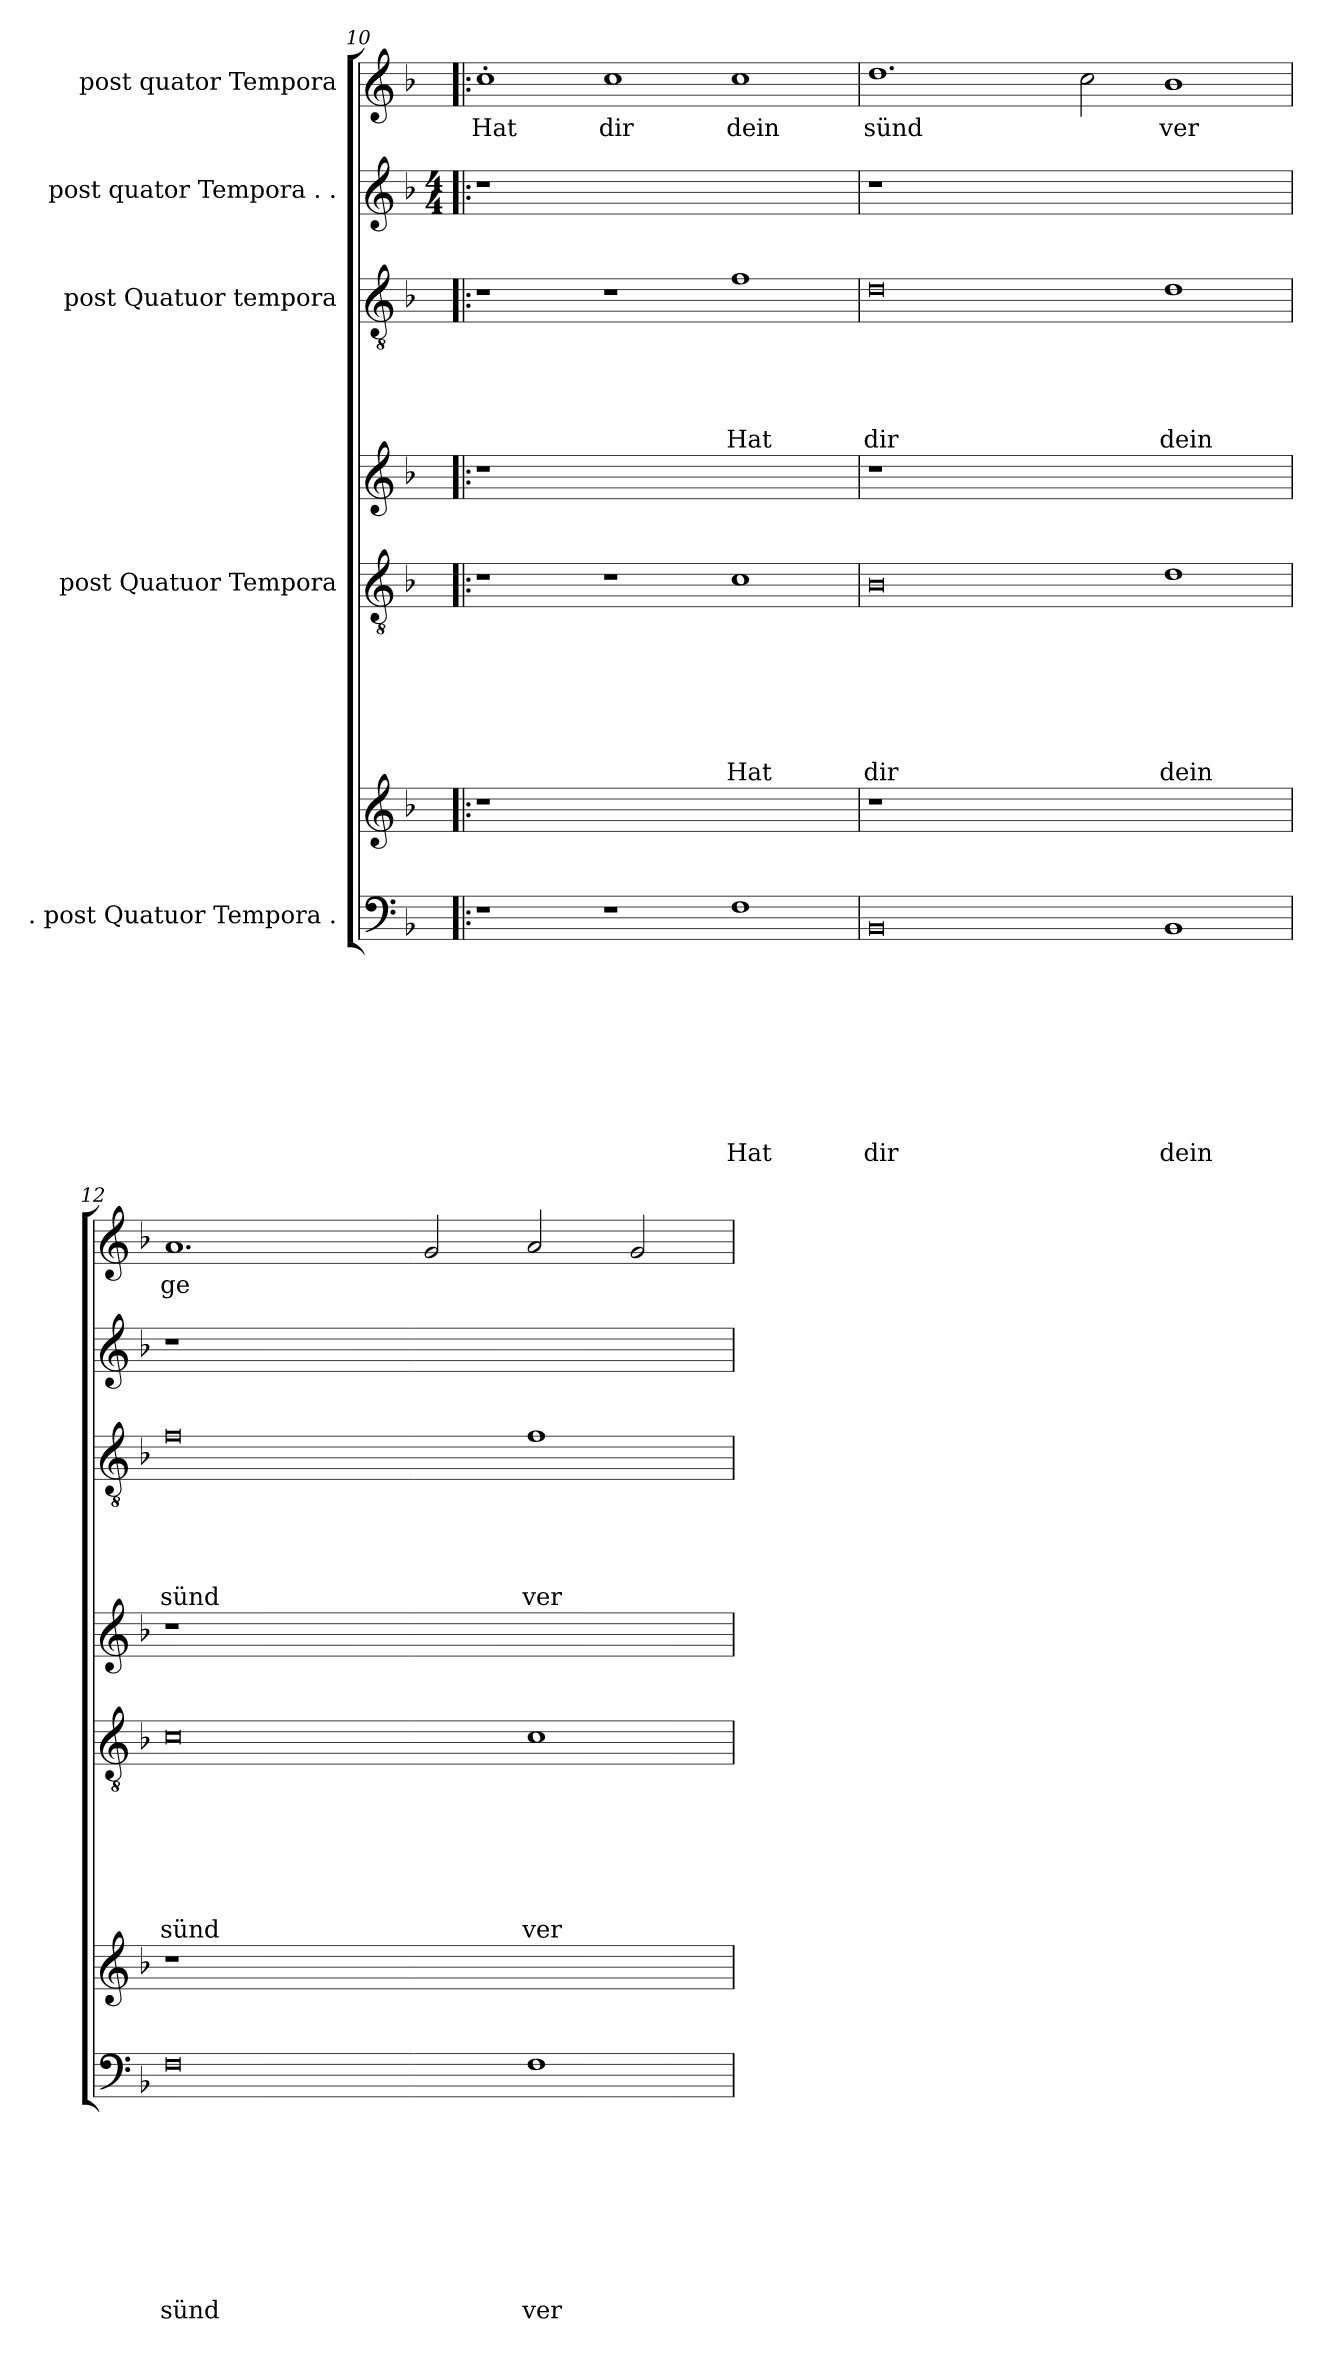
**kern	**text	**text	**text	**text	**text	**text	**text	**text	**text	**kern	**kern	**text	**text	**text	**text	**text	**text	**text	**kern	**kern	**text	**text	**text	**text	**text	**kern	**kern	**text
*part7	*part7	*part7	*part7	*part7	*part7	*part7	*part7	*part7	*part7	*part6	*part5	*part5	*part5	*part5	*part5	*part5	*part5	*part5	*part4	*part3	*part3	*part3	*part3	*part3	*part3	*part2	*part1	*part1
*staff7	*staff7	*staff7	*staff7	*staff7	*staff7	*staff7	*staff7	*staff7	*staff7	*staff6	*staff5	*staff5	*staff5	*staff5	*staff5	*staff5	*staff5	*staff5	*staff4	*staff3	*staff3	*staff3	*staff3	*staff3	*staff3	*staff2	*staff1	*staff1
*I". post Quatuor Tempora .	*	*	*	*	*	*	*	*	*	*	*I"post Quatuor Tempora	*	*	*	*	*	*	*	*	*I"post Quatuor tempora	*	*	*	*	*	*I"post quator Tempora . .	*I"post quator Tempora	*
*clefF4	*	*	*	*	*	*	*	*	*	*clefG2	*clefGv2	*	*	*	*	*	*	*	*clefG2	*clefGv2	*	*	*	*	*	*clefG2	*clefG2	*
*k[b-]	*	*	*	*	*	*	*	*	*	*k[b-]	*k[b-]	*	*	*	*	*	*	*	*k[b-]	*k[b-]	*	*	*	*	*	*k[b-]	*k[b-]	*
*F:	*	*	*	*	*	*	*	*	*	*F:	*F:	*	*	*	*	*	*	*	*F:	*F:	*	*	*	*	*	*F:	*F:	*
*	*	*	*	*	*	*	*	*	*	*	*	*	*	*	*	*	*	*	*	*	*	*	*	*	*	*M4/4	*	*
=10!|:	=10!|:	=10!|:	=10!|:	=10!|:	=10!|:	=10!|:	=10!|:	=10!|:	=10!|:	=10!|:	=10!|:	=10!|:	=10!|:	=10!|:	=10!|:	=10!|:	=10!|:	=10!|:	=10!|:	=10!|:	=10!|:	=10!|:	=10!|:	=10!|:	=10!|:	=10!|:	=10!|:	=10!|:
!	!	!	!	!	!	!	!	!	!	!	!	!	!	!	!	!	!	!	!	!	!	!	!	!	!	!	!	!LO:LY:b
1r	.	.	.	.	.	.	.	.	.	1r	1r	.	.	.	.	.	.	.	1r	1r	.	.	.	.	.	1r	1cc'>	Hat
!	!	!	!	!	!	!	!	!	!	!	!	!	!	!	!	!	!	!	!	!	!	!	!	!	!	!	!	!LO:LY:b
1r	.	.	.	.	.	.	.	.	.	0ryy	1r	.	.	.	.	.	.	.	0ryy	1r	.	.	.	.	.	0ryy	1cc	dir
!	!	!	!	!	!	!	!	!	!LO:LY:b	!	!	!	!	!	!	!	!	!LO:LY:b	!	!	!	!	!	!	!LO:LY:b	!	!	!LO:LY:b
1F	.	.	.	.	.	.	.	.	Hat	.	1c	.	.	.	.	.	.	Hat	.	1f	.	.	.	.	Hat	.	1cc	dein
!!LO:LB:g=z
=11	=11	=11	=11	=11	=11	=11	=11	=11	=11	=11	=11	=11	=11	=11	=11	=11	=11	=11	=11	=11	=11	=11	=11	=11	=11	=11	=11	=11
!	!	!	!	!	!	!	!	!	!LO:LY:b	!	!	!	!	!	!	!	!	!LO:LY:b	!	!	!	!	!	!	!LO:LY:b	!	!	!LO:LY:b
0BB-	.	.	.	.	.	.	.	.	dir	1r	0B-	.	.	.	.	.	.	dir	1r	0d	.	.	.	.	dir	1r	1.dd	sünd
.	.	.	.	.	.	.	.	.	.	0ryy	.	.	.	.	.	.	.	.	0ryy	.	.	.	.	.	.	0ryy	.	.
.	.	.	.	.	.	.	.	.	.	.	.	.	.	.	.	.	.	.	.	.	.	.	.	.	.	.	2cc\	.
!	!	!	!	!	!	!	!	!	!LO:LY:b	!	!	!	!	!	!	!	!	!LO:LY:b	!	!	!	!	!	!	!LO:LY:b	!	!	!LO:LY:b
1BB-	.	.	.	.	.	.	.	.	dein	.	1d	.	.	.	.	.	.	dein	.	1d	.	.	.	.	dein	.	1b-	ver
=12	=12	=12	=12	=12	=12	=12	=12	=12	=12	=12	=12	=12	=12	=12	=12	=12	=12	=12	=12	=12	=12	=12	=12	=12	=12	=12	=12	=12
!	!	!	!	!	!	!	!	!	!LO:LY:b	!	!	!	!	!	!	!	!	!LO:LY:b	!	!	!	!	!	!	!LO:LY:b	!	!	!LO:LY:b
0F	.	.	.	.	.	.	.	.	sünd	1r	0c	.	.	.	.	.	.	sünd	1r	0f	.	.	.	.	sünd	1r	1.a	ge
.	.	.	.	.	.	.	.	.	.	0ryy	.	.	.	.	.	.	.	.	0ryy	.	.	.	.	.	.	0ryy	.	.
.	.	.	.	.	.	.	.	.	.	.	.	.	.	.	.	.	.	.	.	.	.	.	.	.	.	.	2g/	.
!	!	!	!	!	!	!	!	!	!LO:LY:b	!	!	!	!	!	!	!	!	!LO:LY:b	!	!	!	!	!	!	!LO:LY:b	!	!	!
1F	.	.	.	.	.	.	.	.	ver	.	1c	.	.	.	.	.	.	ver-	.	1f	.	.	.	.	ver	.	2a/	.
.	.	.	.	.	.	.	.	.	.	.	.	.	.	.	.	.	.	.	.	.	.	.	.	.	.	.	2g/	.
=	=	=	=	=	=	=	=	=	=	=	=	=	=	=	=	=	=	=	=	=	=	=	=	=	=	=	=	=
*-	*-	*-	*-	*-	*-	*-	*-	*-	*-	*-	*-	*-	*-	*-	*-	*-	*-	*-	*-	*-	*-	*-	*-	*-	*-	*-	*-	*-
